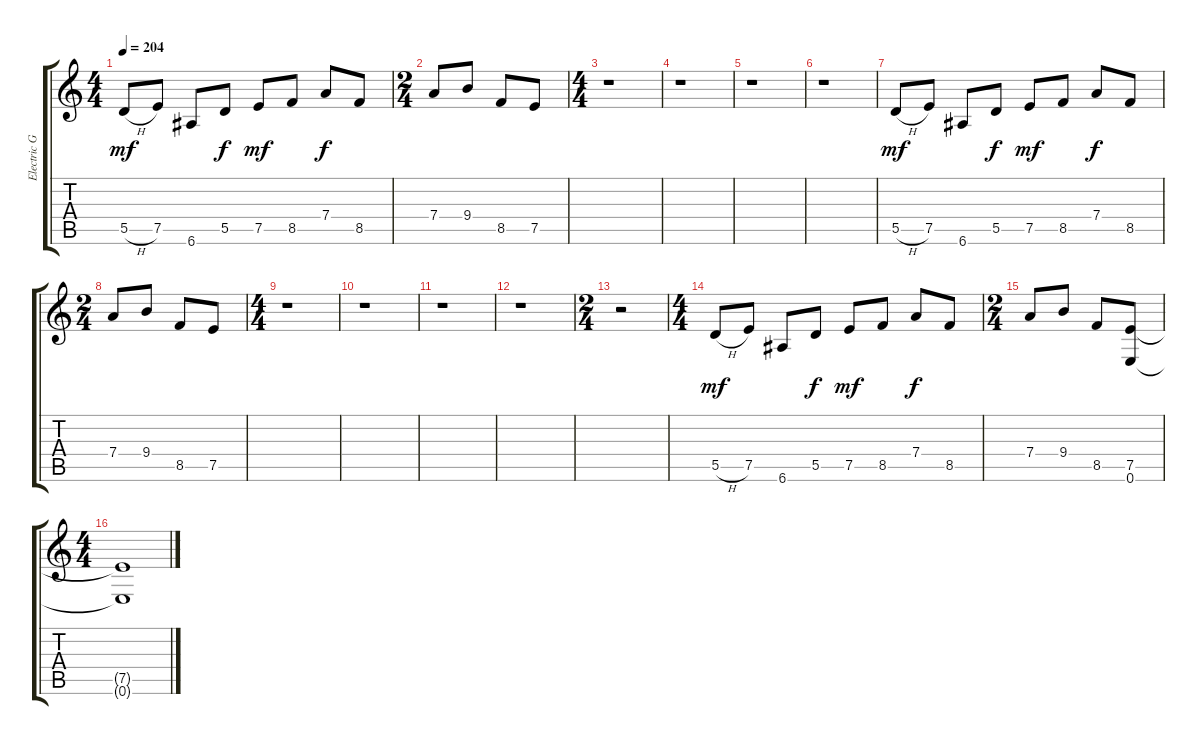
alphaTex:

\track ("Electric Guitar Right" "Electric G") {instrument distortionguitar}
\staff {score tabs}
\tuning (E4 B3 G3 D3 A2 E2) {hide}
\ts (4 4)
\tempo 204
\clef g2
\ks c
5.5{h}.8{dy mf instrument distortionguitar} 7.5.8 6.6.8 5.5.8{dy f} 7.5.8{dy mf} 8.5.8 7.4.8{dy f} 8.5.8 |
\ts (2 4)
7.4.8 9.4.8 8.5.8 7.5.8 |
\ts (4 4)
r.1 |
r.1 |
r.1 |
r.1 |
5.5{h}.8{dy mf} 7.5.8 6.6.8 5.5.8{dy f} 7.5.8{dy mf} 8.5.8 7.4.8{dy f} 8.5.8 |
\ts (2 4)
7.4.8 9.4.8 8.5.8 7.5.8 |
\ts (4 4)
r.1 |
r.1 |
r.1 |
r.1 |
\ts (2 4)
r.2 |
\ts (4 4)
5.5{h}.8{dy mf} 7.5.8 6.6.8 5.5.8{dy f} 7.5.8{dy mf} 8.5.8 7.4.8{dy f} 8.5.8 |
\ts (2 4)
7.4.8 9.4.8 8.5.8 (7.5 0.6).8 |
\ts (4 4)
(7.5{t} 0.6{t}).1
